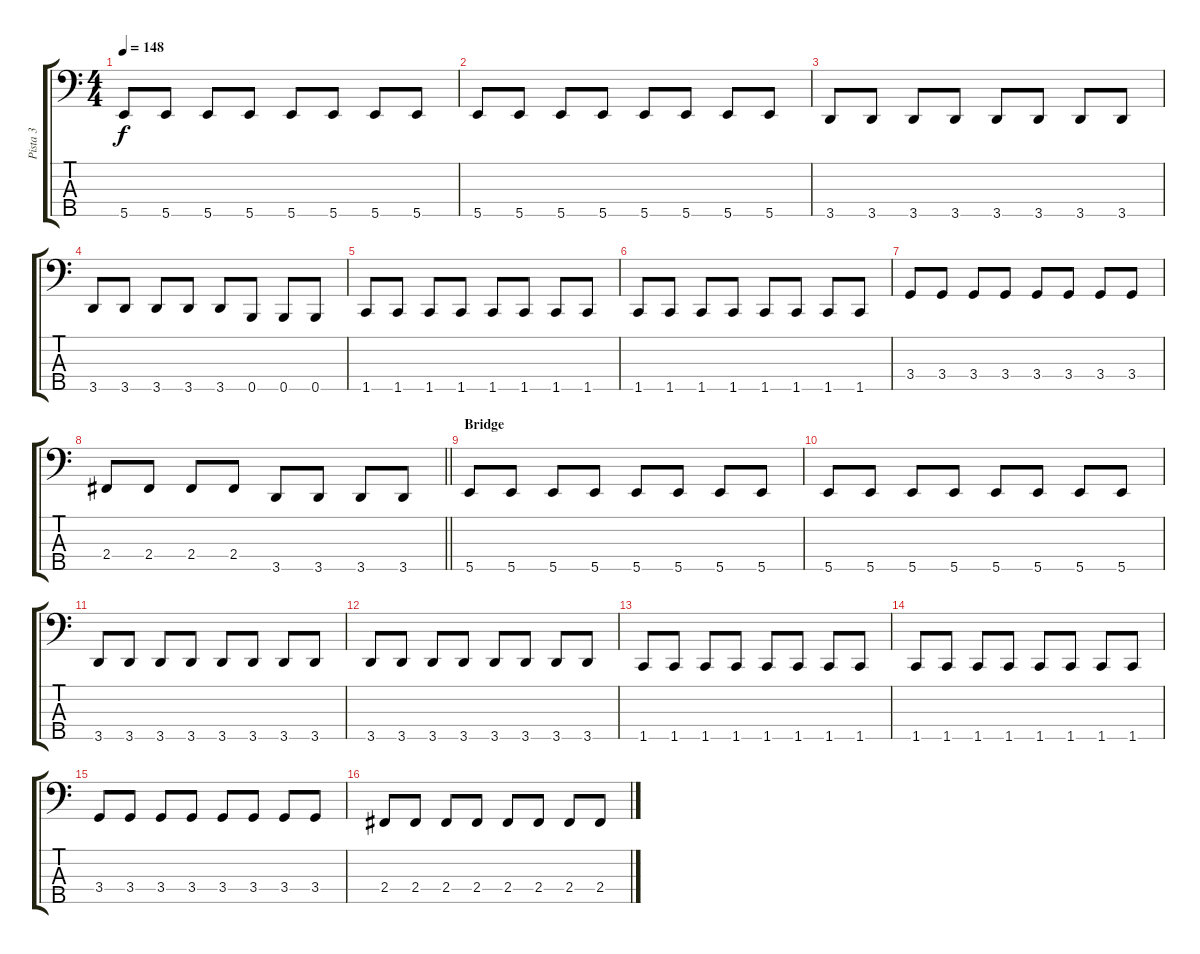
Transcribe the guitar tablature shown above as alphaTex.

\track ("Pista 3" "Pista 3") {instrument electricbassfinger}
\staff {score tabs}
\tuning (G2 D2 A1 E1 B0) {hide}
\ts (4 4)
\tempo 148
\clef f4
\ks c
5.5.8{dy f} 5.5.8 5.5.8 5.5.8 5.5.8 5.5.8 5.5.8 5.5.8 |
5.5.8 5.5.8 5.5.8 5.5.8 5.5.8 5.5.8 5.5.8 5.5.8 |
3.5.8 3.5.8 3.5.8 3.5.8 3.5.8 3.5.8 3.5.8 3.5.8 |
3.5.8 3.5.8 3.5.8 3.5.8 3.5.8 0.5.8 0.5.8 0.5.8 |
1.5.8 1.5.8 1.5.8 1.5.8 1.5.8 1.5.8 1.5.8 1.5.8 |
1.5.8 1.5.8 1.5.8 1.5.8 1.5.8 1.5.8 1.5.8 1.5.8 |
3.4.8 3.4.8 3.4.8 3.4.8 3.4.8 3.4.8 3.4.8 3.4.8 |
\barLineRight lightlight
2.4.8 2.4.8 2.4.8 2.4.8 3.5.8 3.5.8 3.5.8 3.5.8 |
\section ("" "Bridge")
5.5.8 5.5.8 5.5.8 5.5.8 5.5.8 5.5.8 5.5.8 5.5.8 |
5.5.8 5.5.8 5.5.8 5.5.8 5.5.8 5.5.8 5.5.8 5.5.8 |
3.5.8 3.5.8 3.5.8 3.5.8 3.5.8 3.5.8 3.5.8 3.5.8 |
3.5.8 3.5.8 3.5.8 3.5.8 3.5.8 3.5.8 3.5.8 3.5.8 |
1.5.8 1.5.8 1.5.8 1.5.8 1.5.8 1.5.8 1.5.8 1.5.8 |
1.5.8 1.5.8 1.5.8 1.5.8 1.5.8 1.5.8 1.5.8 1.5.8 |
3.4.8 3.4.8 3.4.8 3.4.8 3.4.8 3.4.8 3.4.8 3.4.8 |
2.4.8 2.4.8 2.4.8 2.4.8 2.4.8 2.4.8 2.4.8 2.4.8
